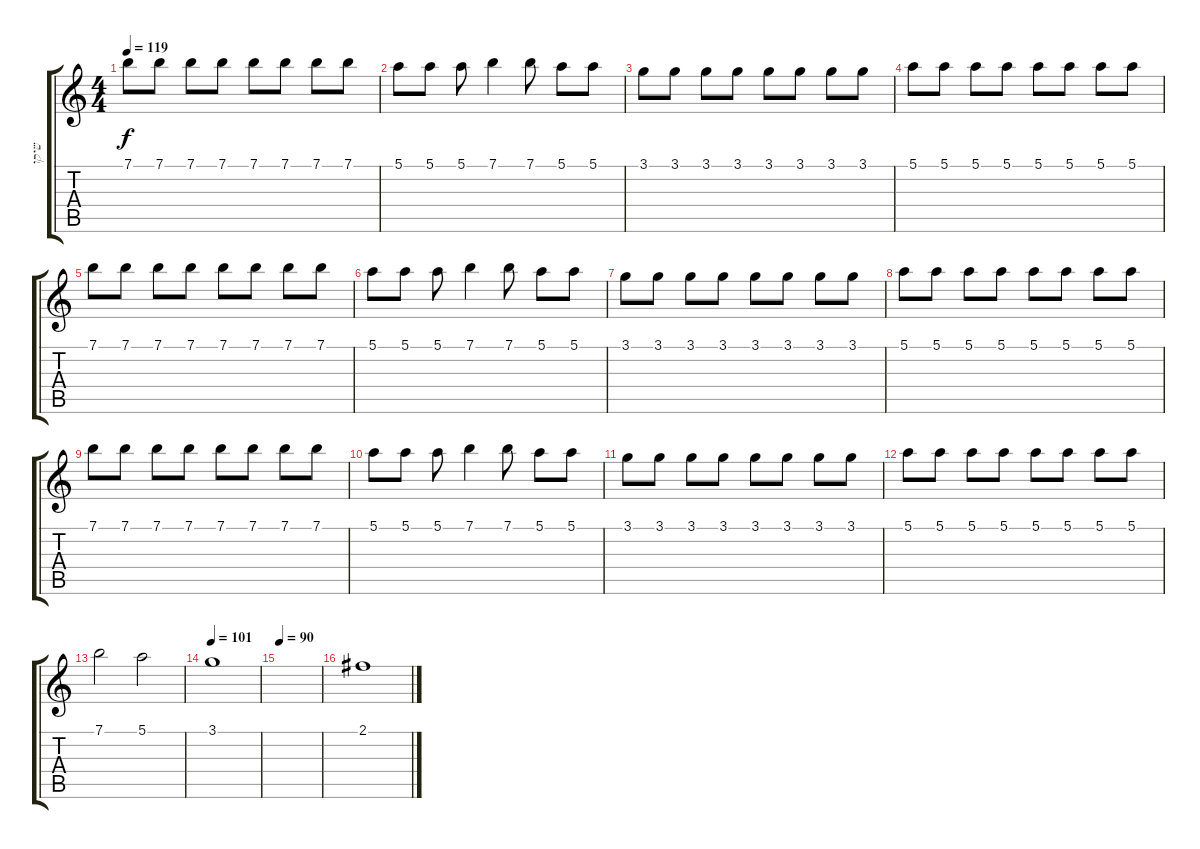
\track ("שיקו" "שיקו") {instrument acousticguitarsteel}
\staff {score tabs}
\tuning (E4 B3 G3 D3 A2 E2) {hide}
\ts (4 4)
\tempo 119
\clef g2
\ks c
7.1.8{dy f} 7.1.8 7.1.8 7.1.8 7.1.8 7.1.8 7.1.8 7.1.8 |
5.1.8 5.1.8 5.1.8 7.1.4 7.1.8 5.1.8 5.1.8 |
3.1.8 3.1.8 3.1.8 3.1.8 3.1.8 3.1.8 3.1.8 3.1.8 |
5.1.8 5.1.8 5.1.8 5.1.8 5.1.8 5.1.8 5.1.8 5.1.8 |
7.1.8 7.1.8 7.1.8 7.1.8 7.1.8 7.1.8 7.1.8 7.1.8 |
5.1.8 5.1.8 5.1.8 7.1.4 7.1.8 5.1.8 5.1.8 |
3.1.8 3.1.8 3.1.8 3.1.8 3.1.8 3.1.8 3.1.8 3.1.8 |
5.1.8 5.1.8 5.1.8 5.1.8 5.1.8 5.1.8 5.1.8 5.1.8 |
7.1.8 7.1.8 7.1.8 7.1.8 7.1.8 7.1.8 7.1.8 7.1.8 |
5.1.8 5.1.8 5.1.8 7.1.4 7.1.8 5.1.8 5.1.8 |
3.1.8 3.1.8 3.1.8 3.1.8 3.1.8 3.1.8 3.1.8 3.1.8 |
5.1.8 5.1.8 5.1.8 5.1.8 5.1.8 5.1.8 5.1.8 5.1.8 |
7.1.2 5.1.2 |
\tempo 101
3.1.1 |
\tempo 90
|
2.1.1
